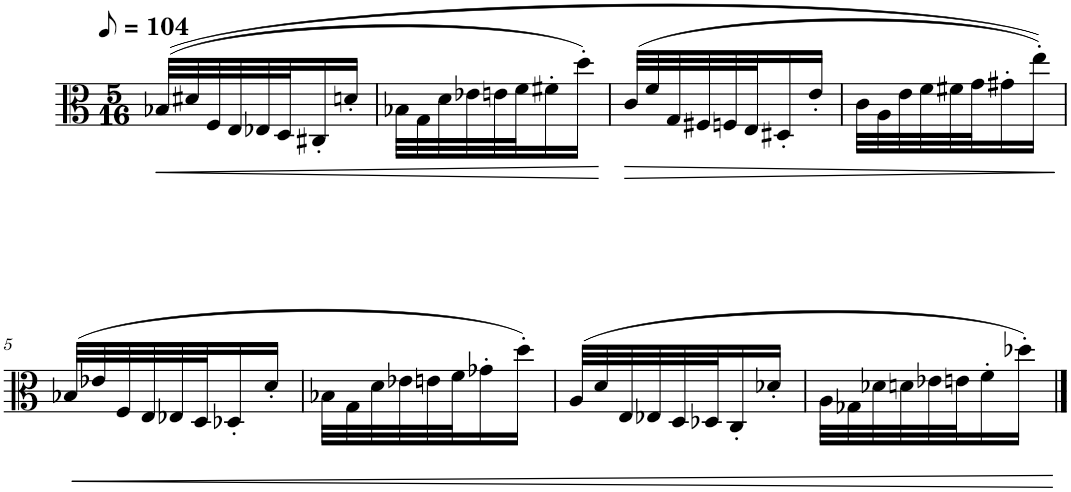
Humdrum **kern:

**kern	**dynam
*part1	*part1
*staff1	*staff1
*I"Viola	*
*I'Vla.	*
*clefC3	*
*k[]	*
*M5/16	*
*MM52	*
=1	=1
!	!LO:HP:b
((32B-X/LLL	<
32d#X/	.
32F/	.
32E/	.
32E-X/	.
32D/J	.
16C#X'/	.
16dn'/JJ	.
=2	=2
32B-X\LLL	.
32G\	.
32d\	.
32e-X\	.
32en\	.
32f\J	.
16f#X'\	.
16dd'\JJ)	.
.	[
=3	=3
!	!LO:HP:b
(32c/LLL	>
32f/	.
32G/	.
32F#X/	.
32Fn/	.
32E/J	.
16D#X'/	.
16e'/JJ	.
=4	=4
32c\LLL	.
32A\	.
32e\	.
32f\	.
32f#X\	.
32g\J	.
16g#X'\	.
16ee'\JJ))	.
.	]
!!LO:LB:g=z
=5	=5
!	!LO:HP:b
(32B-X/LLL	<
32e-X/	.
32F/	.
32E/	.
32E-X/	.
32D/J	.
16D-X'/	.
16d'/JJ	.
=6	=6
32B-X\LLL	.
32G\	.
32d\	.
32e-X\	.
32en\	.
32f\J	.
16g-X'\	.
16dd'\JJ)	.
=7	=7
(32A/LLL	.
32d/	.
32E/	.
32E-X/	.
32D/	.
32D-X/J	.
16C'/	.
16d-X'/JJ	.
=8	=8
32A\LLL	.
32G-X\	.
32d-X\	.
32dn\	.
32e-X\	.
32en\J	.
16f'\	.
16dd-X'\JJ)	.
.	[
==	==
*-	*-
